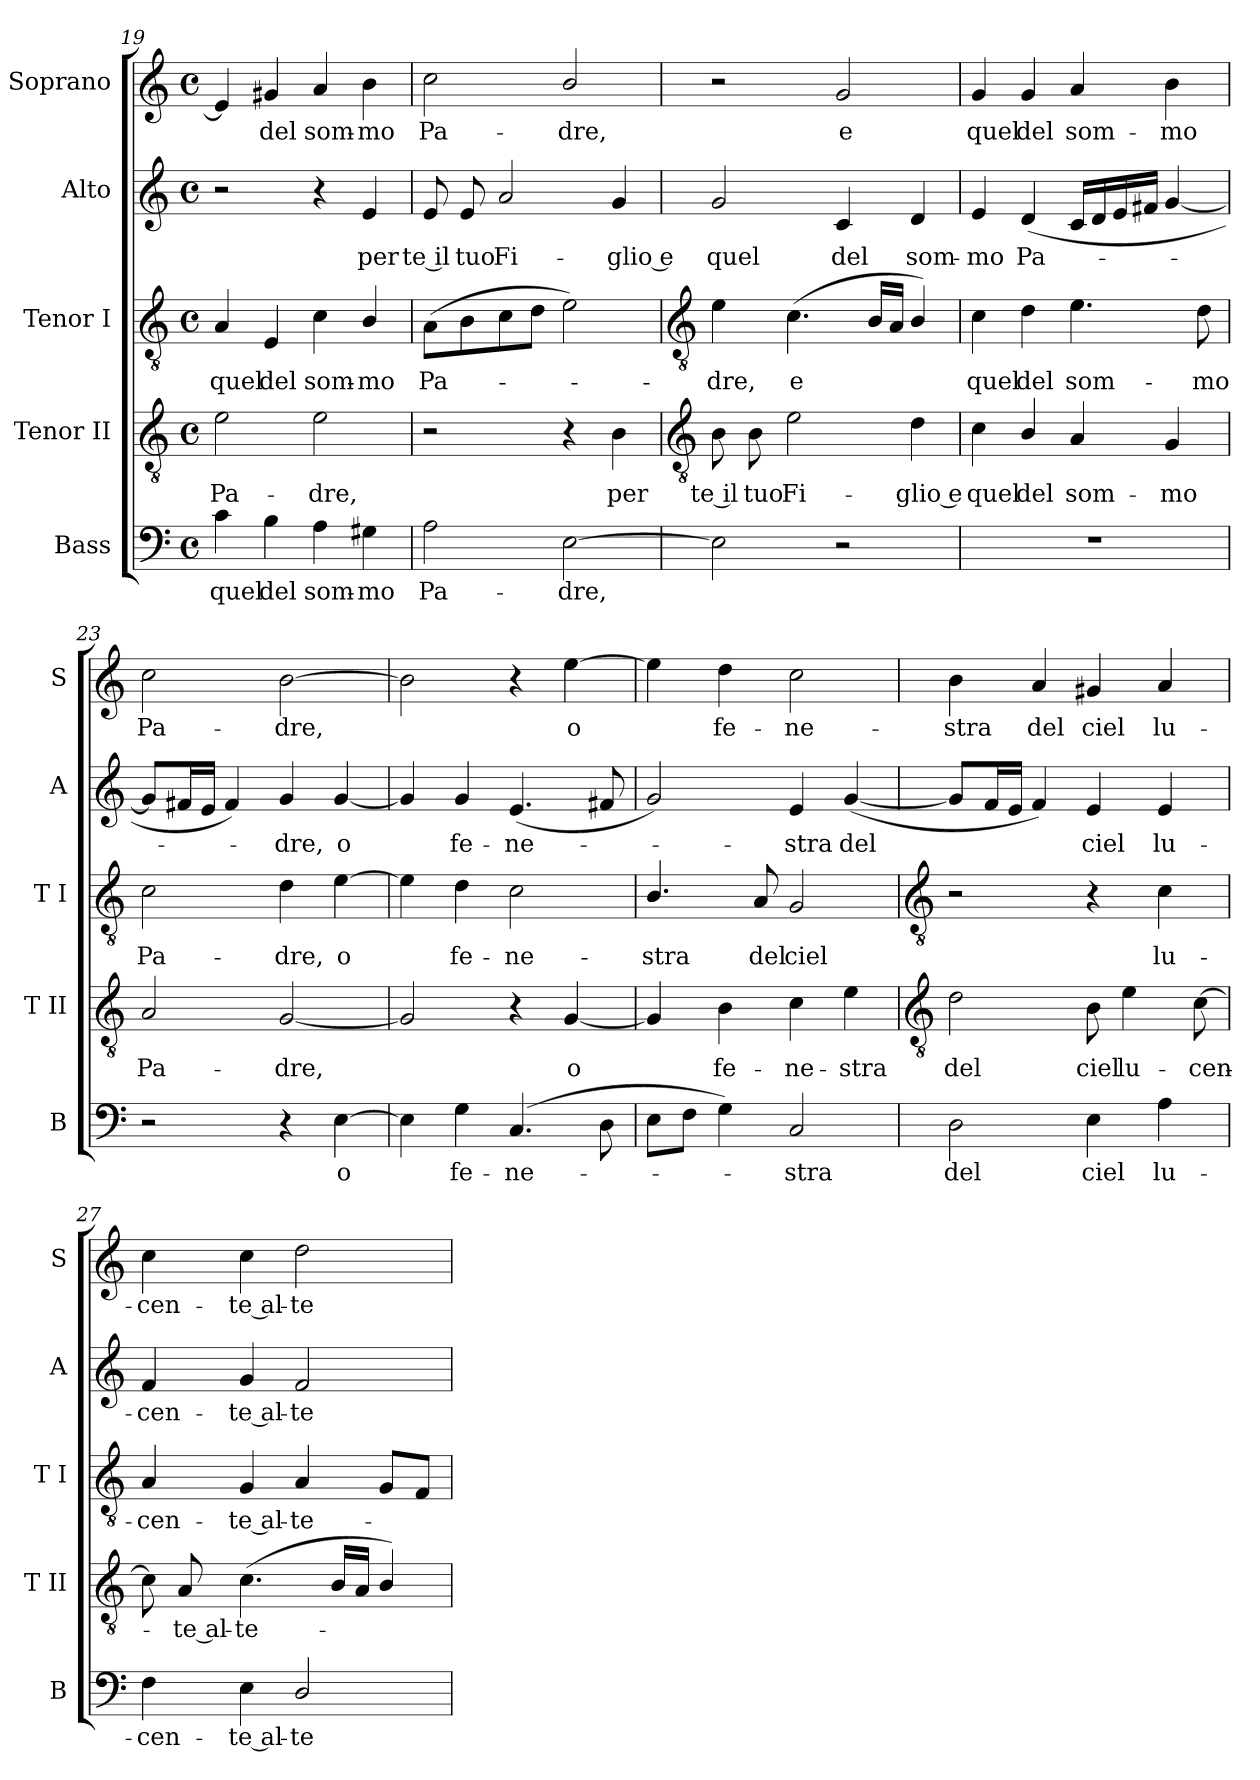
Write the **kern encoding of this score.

**kern	**text	**kern	**text	**kern	**text	**kern	**text	**kern	**text
*part5	*part5	*part4	*part4	*part3	*part3	*part2	*part2	*part1	*part1
*staff5	*staff5	*staff4	*staff4	*staff3	*staff3	*staff2	*staff2	*staff1	*staff1
*I"Bass	*	*I"Tenor II	*	*I"Tenor I	*	*I"Alto	*	*I"Soprano	*
*I'B	*	*I'T II	*	*I'T I	*	*I'A	*	*I'S	*
*clefF4	*	*clefGv2	*	*clefGv2	*	*clefG2	*	*clefG2	*
*k[]	*	*k[]	*	*k[]	*	*k[]	*	*k[]	*
*C:	*	*C:	*	*C:	*	*C:	*	*C:	*
*M4/4	*	*M4/4	*	*M4/4	*	*M4/4	*	*M4/4	*
*met(c)	*	*met(c)	*	*met(c)	*	*met(c)	*	*met(c)	*
=19	=19	=19	=19	=19	=19	=19	=19	=19	=19
!	!LO:LY:b	!	!LO:LY:b	!	!LO:LY:b	!	!	!	!
4c	quel	2e	Pa-	4A	quel	2r	.	4e]	.
!	!LO:LY:b	!	!	!	!LO:LY:b	!	!	!	!LO:LY:b
4B	del	.	.	4E	del	.	.	4g#X	del
!	!LO:LY:b	!	!LO:LY:b	!	!LO:LY:b	!	!	!	!LO:LY:b
4A	som-	2e	-dre,	4c	som-	4r	.	4a	som-
!	!LO:LY:b	!	!	!	!LO:LY:b	!	!LO:LY:b	!	!LO:LY:b
4G#X	-mo	.	.	4B/	-mo	4e	per	4b	-mo
=20	=20	=20	=20	=20	=20	=20	=20	=20	=20
!	!LO:LY:b	!	!	!	!LO:LY:b	!	!LO:LY:b	!	!LO:LY:b
2A	Pa-	2r	.	(>8AL	Pa-	8e	te il	2cc	Pa-
!	!	!	!	!	!	!	!LO:LY:b	!	!
.	.	.	.	8B	.	8e	tuo	.	.
!	!	!	!	!	!	!	!LO:LY:b	!	!
.	.	.	.	8c	.	2a	Fi-	.	.
.	.	.	.	8dJ	.	.	.	.	.
!	!LO:LY:b	!	!	!	!	!	!	!	!LO:LY:b
[2E	-dre,	4r	.	2e)	.	.	.	2b/	-dre,
!	!	!	!LO:LY:b	!	!	!	!LO:LY:b	!	!
.	.	4B	per	.	.	4g	-glio e	.	.
!!LO:LB:g=z
=21	=21	=21	=21	=21	=21	=21	=21	=21	=21
*	*	*clefGv2	*	*clefGv2	*	*	*	*	*
!	!	!	!LO:LY:b	!	!LO:LY:b	!	!LO:LY:b	!	!
2E]	.	8B	te il	4e	dre,	2g	quel	2r	.
!	!	!	!LO:LY:b	!	!	!	!	!	!
.	.	8B	tuo	.	.	.	.	.	.
!	!	!	!LO:LY:b	!	!LO:LY:b	!	!	!	!
.	.	2e	Fi-	(<4.c	e	.	.	.	.
!	!	!	!	!	!	!	!LO:LY:b	!	!LO:LY:b
2r	.	.	.	.	.	4c	del	2g	e
.	.	.	.	16BLL	.	.	.	.	.
.	.	.	.	16AJJ	.	.	.	.	.
!	!	!	!LO:LY:b	!	!	!	!LO:LY:b	!	!
.	.	4d	-glio e	4B/)	.	4d	som-	.	.
=22	=22	=22	=22	=22	=22	=22	=22	=22	=22
!	!	!	!LO:LY:b	!	!LO:LY:b	!	!LO:LY:b	!	!LO:LY:b
1r	.	4c	quel	4c	quel	4e	-mo	4g	quel
!	!	!	!LO:LY:b	!	!LO:LY:b	!	!LO:LY:b	!	!LO:LY:b
.	.	4B/	del	4d	del	(<4d	Pa-	4g	del
!	!	!	!LO:LY:b	!	!LO:LY:b	!	!	!	!LO:LY:b
.	.	4A	som-	4.e	som-	16cLL	.	4a	som-
.	.	.	.	.	.	16d	.	.	.
.	.	.	.	.	.	16e	.	.	.
.	.	.	.	.	.	16f#XJJ	.	.	.
!	!	!	!LO:LY:b	!	!	!	!	!	!LO:LY:b
.	.	4G	-mo	.	.	[4g	.	4b	-mo
!	!	!	!	!	!LO:LY:b	!	!	!	!
.	.	.	.	8d	-mo	.	.	.	.
=23	=23	=23	=23	=23	=23	=23	=23	=23	=23
!	!	!	!LO:LY:b	!	!LO:LY:b	!	!	!	!LO:LY:b
2r	.	2A	Pa-	2c	Pa-	8gL]	.	2cc	Pa-
.	.	.	.	.	.	16f#XL	.	.	.
.	.	.	.	.	.	16eJJ	.	.	.
.	.	.	.	.	.	4f#)	.	.	.
!	!	!	!LO:LY:b	!	!LO:LY:b	!	!LO:LY:b	!	!LO:LY:b
4r	.	[2G	-dre,	4d	-dre,	4g	dre,	[2b	-dre,
!	!LO:LY:b	!	!	!	!LO:LY:b	!	!LO:LY:b	!	!
[4E	o	.	.	[4e	o	[4g	o	.	.
=24	=24	=24	=24	=24	=24	=24	=24	=24	=24
4E]	.	2G]	.	4e]	.	4g]	.	2b]	.
!	!LO:LY:b	!	!	!	!LO:LY:b	!	!LO:LY:b	!	!
4G	fe-	.	.	4d	fe-	4g	fe-	.	.
!	!LO:LY:b	!	!	!	!LO:LY:b	!	!LO:LY:b	!	!
(>4.C	-ne-	4r	.	2c	-ne-	(<4.e	-ne-	4r	.
!	!	!	!LO:LY:b	!	!	!	!	!	!LO:LY:b
.	.	[4G	o	.	.	.	.	[4ee	o
8D	.	.	.	.	.	8f#X	.	.	.
=25	=25	=25	=25	=25	=25	=25	=25	=25	=25
!	!	!	!	!	!LO:LY:b	!	!	!	!
8EL	.	4G]	.	4.B/	-stra	2g)	.	4ee]	.
8FJ	.	.	.	.	.	.	.	.	.
!	!	!	!LO:LY:b	!	!	!	!	!	!LO:LY:b
4G)	.	4B	fe-	.	.	.	.	4dd	fe-
!	!	!	!	!	!LO:LY:b	!	!	!	!
.	.	.	.	8A	del	.	.	.	.
!	!LO:LY:b	!	!LO:LY:b	!	!LO:LY:b	!	!LO:LY:b	!	!LO:LY:b
2C	stra	4c	-ne-	2G	ciel	4e	stra	2cc	-ne-
!	!	!	!LO:LY:b	!	!	!	!LO:LY:b	!	!
.	.	4e	-stra	.	.	(<[4g	del	.	.
!!LO:LB:g=z
=26	=26	=26	=26	=26	=26	=26	=26	=26	=26
*	*	*clefGv2	*	*clefGv2	*	*	*	*	*
!	!LO:LY:b	!	!LO:LY:b	!	!	!	!	!	!LO:LY:b
2D	del	2d	del	2r	.	8gL]	.	4b	-stra
.	.	.	.	.	.	16fL	.	.	.
.	.	.	.	.	.	16eJJ	.	.	.
!	!	!	!	!	!	!	!	!	!LO:LY:b
.	.	.	.	.	.	4f)	.	4a	del
!	!LO:LY:b	!	!LO:LY:b	!	!	!	!LO:LY:b	!	!LO:LY:b
4E	ciel	8B	ciel	4r	.	4e	ciel	4g#X	ciel
!	!	!	!LO:LY:b	!	!	!	!	!	!
.	.	4e	lu-	.	.	.	.	.	.
!	!LO:LY:b	!	!	!	!LO:LY:b	!	!LO:LY:b	!	!LO:LY:b
4A	lu-	.	.	4c	lu-	4e	lu-	4a	lu-
!	!	!	!LO:LY:b	!	!	!	!	!	!
.	.	[8c	-cen-	.	.	.	.	.	.
=27	=27	=27	=27	=27	=27	=27	=27	=27	=27
!	!LO:LY:b	!	!	!	!LO:LY:b	!	!LO:LY:b	!	!LO:LY:b
4F	-cen-	8c]	.	4A	-cen-	4f	-cen-	4cc	-cen-
!	!	!	!LO:LY:b	!	!	!	!	!	!
.	.	8A	te al-	.	.	.	.	.	.
!	!LO:LY:b	!	!LO:LY:b	!	!LO:LY:b	!	!LO:LY:b	!	!LO:LY:b
4E	-te al-	(<4.c	-te-	4G	-te al-	4g	-te al-	4cc	-te al-
!	!LO:LY:b	!	!	!	!LO:LY:b	!	!LO:LY:b	!	!LO:LY:b
2D/	-te-	.	.	4A	-te-	2f	-te-	2dd	-te-
.	.	16BLL	.	.	.	.	.	.	.
.	.	16AJJ	.	.	.	.	.	.	.
.	.	4B/)	.	8GL	.	.	.	.	.
.	.	.	.	8FJ	.	.	.	.	.
=	=	=	=	=	=	=	=	=	=
*-	*-	*-	*-	*-	*-	*-	*-	*-	*-
